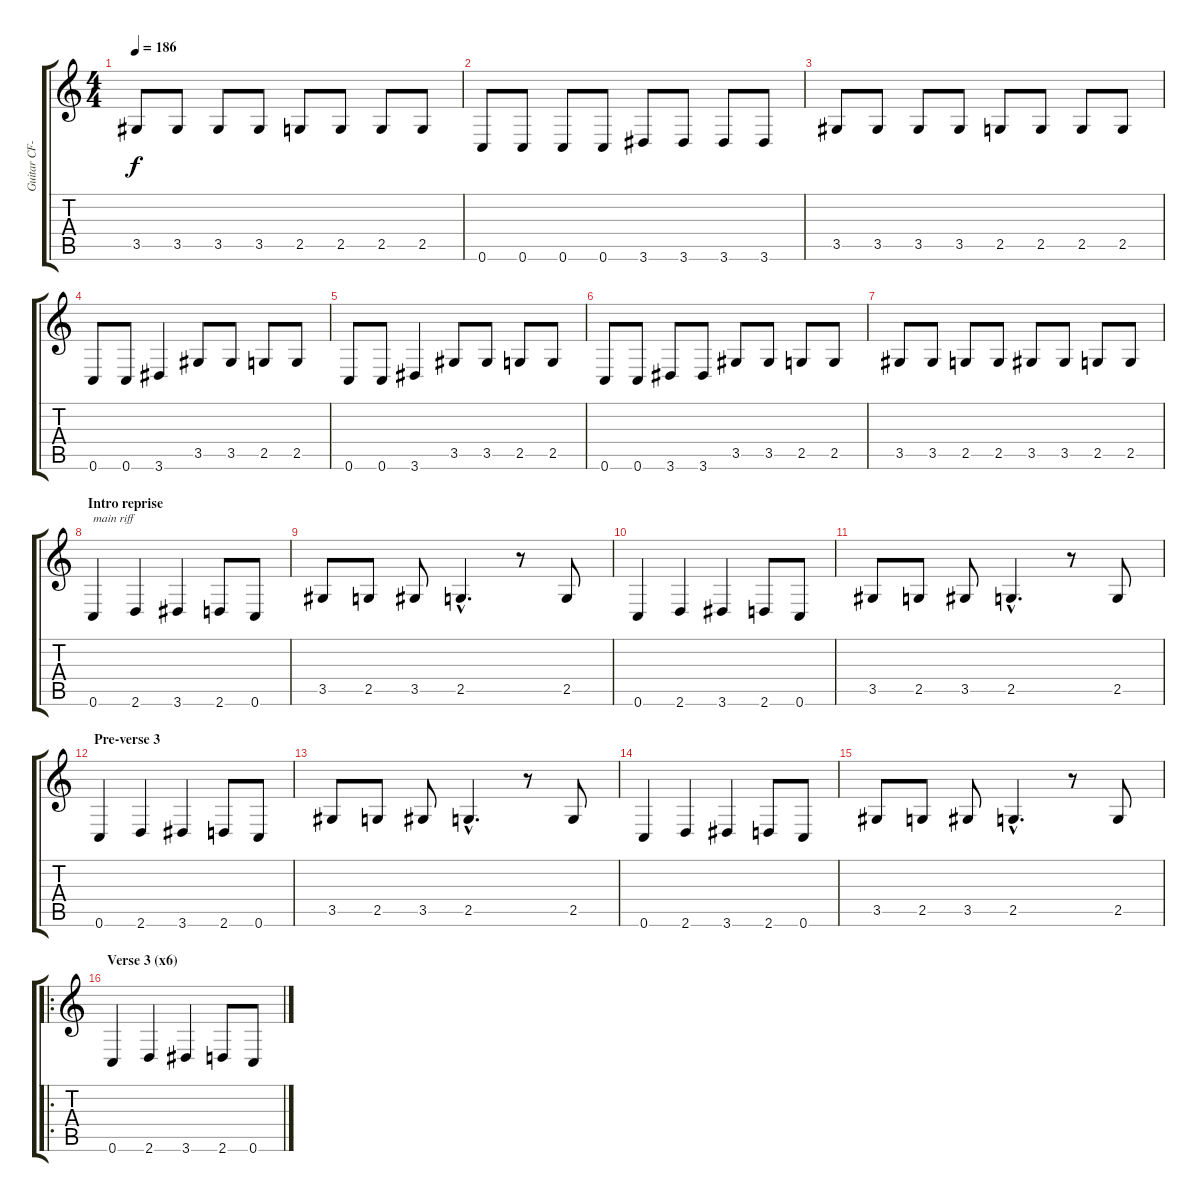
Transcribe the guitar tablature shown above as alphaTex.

\track ("Guitar CF----" "Guitar CF-") {instrument electricguitarclean}
\staff {score tabs}
\tuning (E4 B3 G3 D3 F2 C2) {hide}
\ts (4 4)
\tempo 186
\clef g2
\ks c
3.5.8{dy f} 3.5.8 3.5.8 3.5.8 2.5.8 2.5.8 2.5.8 2.5.8 |
0.6.8 0.6.8 0.6.8 0.6.8 3.6.8 3.6.8 3.6.8 3.6.8 |
3.5.8 3.5.8 3.5.8 3.5.8 2.5.8 2.5.8 2.5.8 2.5.8 |
0.6.8 0.6.8 3.6.4 3.5.8 3.5.8 2.5.8 2.5.8 |
0.6.8 0.6.8 3.6.4 3.5.8 3.5.8 2.5.8 2.5.8 |
0.6.8 0.6.8 3.6.8 3.6.8 3.5.8 3.5.8 2.5.8 2.5.8 |
3.5.8 3.5.8 2.5.8 2.5.8 3.5.8 3.5.8 2.5.8 2.5.8 |
\section ("" "Intro reprise")
0.6.4{txt "main riff"} 2.6.4 3.6.4 2.6.8 0.6.8 |
3.5.8 2.5.8 3.5.8 2.5{hac}.4{d} r.8 2.5.8 |
0.6.4 2.6.4 3.6.4 2.6.8 0.6.8 |
3.5.8 2.5.8 3.5.8 2.5{hac}.4{d} r.8 2.5.8 |
\section ("" "Pre-verse 3")
0.6.4 2.6.4 3.6.4 2.6.8 0.6.8 |
3.5.8 2.5.8 3.5.8 2.5{hac}.4{d} r.8 2.5.8 |
0.6.4 2.6.4 3.6.4 2.6.8 0.6.8 |
3.5.8 2.5.8 3.5.8 2.5{hac}.4{d} r.8 2.5.8 |
\ro
\section ("" "Verse 3 (x6)")
0.6.4 2.6.4 3.6.4 2.6.8 0.6.8
